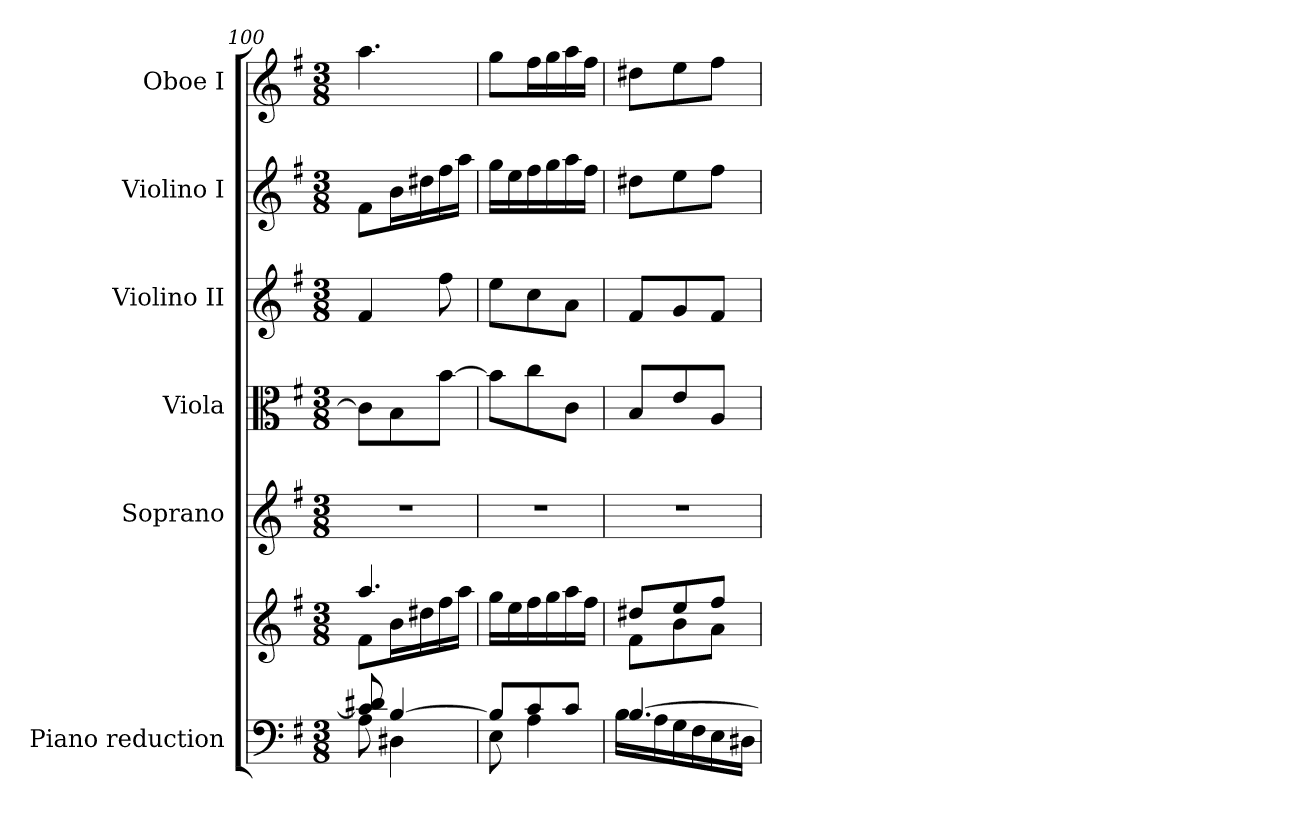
**kern	**kern	**kern	**kern	**kern	**kern	**kern
*part6	*part6	*part5	*part4	*part3	*part2	*part1
*staff7	*staff6	*staff5	*staff4	*staff3	*staff2	*staff1
*I"Piano reduction	*	*I"Soprano	*I"Viola	*I"Violino II	*I"Violino I	*I"Oboe I
*I'Pno	*	*	*I'Vla	*I'Vln	*I'Vln	*I'Ob
*clefF4	*clefG2	*clefG2	*clefC3	*clefG2	*clefG2	*clefG2
*k[f#]	*k[f#]	*k[f#]	*k[f#]	*k[f#]	*k[f#]	*k[f#]
*M3/8	*M3/8	*M3/8	*M3/8	*M3/8	*M3/8	*M3/8
=100	=100	=100	=100	=100	=100	=100
*^	*^	*	*	*	*	*
8c/] 8d#X/	8A\	4.aa/	8f#\L	4.r	8c\L]	4f#/	8f#\L	4.aa\
[4B/	4D#X\	.	16b\L	.	8B\	.	16b\L	.
.	.	.	16dd#X\	.	.	.	16dd#X\	.
.	.	.	16ff#\	.	[8b\J	8ff#\	16ff#\	.
.	.	.	16aa\JJ	.	.	.	16aa\JJ	.
*	*	*v	*v	*	*	*	*	*
=101	=101	=101	=101	=101	=101	=101	=101
8B/L]	8E\	16gg\LL	4.r	8b\L]	8ee\L	16gg\LL	8gg\L
.	.	16ee\	.	.	.	16ee\	.
8c/	4A\	16ff#\	.	8cc\	8cc\	16ff#\	16ff#\L
.	.	16gg\	.	.	.	16gg\	16gg\
8c/J	.	16aa\	.	8c\J	8a\J	16aa\	16aa\
.	.	16ff#\JJ	.	.	.	16ff#\JJ	16ff#\JJ
=102	=102	=102	=102	=102	=102	=102	=102
*	*	*^	*	*	*	*	*
[4.B/	16B\LL	8dd#X/L	8f#\L	4.r	8B/L	8f#/L	8dd#X\L	8dd#X\L
.	16A\	.	.	.	.	.	.	.
.	16G\	8ee/	8b\	.	8e/	8g/	8ee\	8ee\
.	16F#\	.	.	.	.	.	.	.
.	16E\	8ff#/J	8a\J	.	8A/J	8f#/J	8ff#\J	8ff#\J
.	16D#X\JJ	.	.	.	.	.	.	.
*v	*v	*	*	*	*	*	*	*
*	*v	*v	*	*	*	*	*
=	=	=	=	=	=	=
*-	*-	*-	*-	*-	*-	*-
